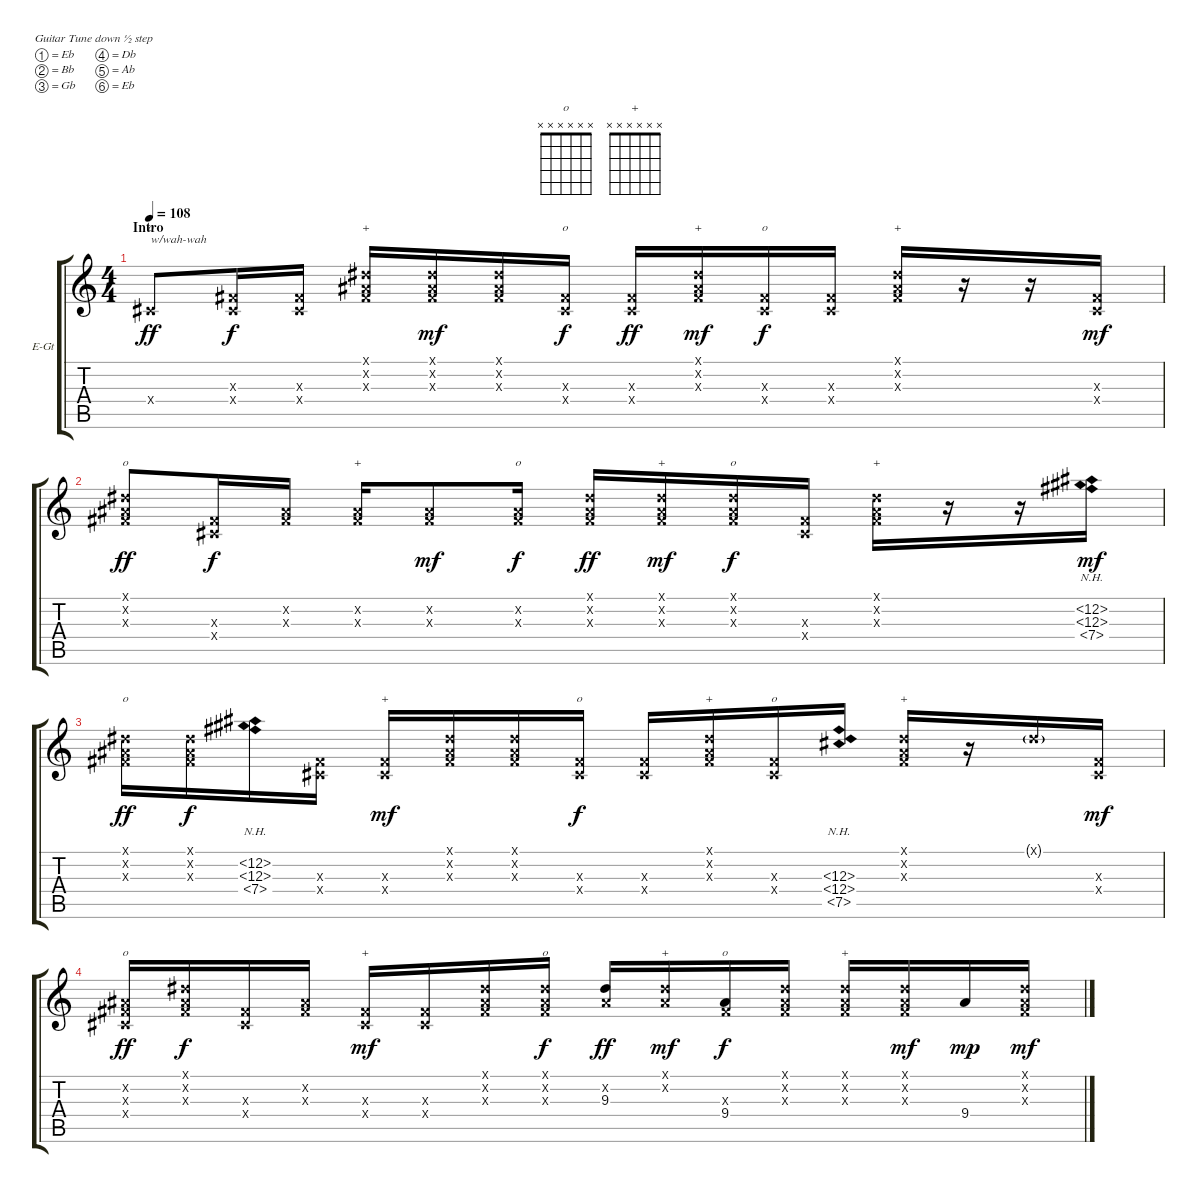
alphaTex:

\bracketExtendMode groupsimilarinstruments
\firstSystemTrackNameOrientation horizontal
\otherSystemsTrackNameOrientation horizontal
\track ("Guitar (Jimi Hendrix)" "E-Gt") {instrument overdrivenguitar}
\staff {score tabs}
\tuning (Eb4 Bb3 Gb3 Db3 Ab2 Eb2)
\chord ("o" x x x x x x)
\chord ("+" x x x x x x)
\ts (4 4)
\section ("" "Intro")
\tempo 108
\clef g2
\ks c
0.4{x}.8{ch "o" txt "w/wah-wah" dy ff instrument overdrivenguitar} (0.3{x} 0.4{x}).16{dy f} (0.3{x} 0.4{x}).16 (0.1{x} 0.2{x} 0.3{x}).16{ch "+"} (0.1{x} 0.2{x} 0.3{x}).16{dy mf} (0.1{x} 0.2{x} 0.3{x}).16 (0.3{x} 0.4{x}).16{ch "o" dy f} (0.3{x} 0.4{x}).16{dy ff} (0.1{x} 0.2{x} 0.3{x}).16{ch "+" dy mf} (0.3{x} 0.4{x}).16{ch "o" dy f} (0.3{x} 0.4{x}).16 (0.1{x} 0.2{x} 0.3{x}).16{ch "+"} r.16 r.16 (0.3{x} 0.4{x}).16{dy mf} |
(0.1{x} 0.2{x} 0.3{x}).8{ch "o" dy ff} (0.3{x} 0.4{x}).16{dy f} (0.2{x} 0.3{x}).16 (0.2{x} 0.3{x}).16{ch "+"} (0.2{x} 0.3{x}).8{dy mf} (0.2{x} 0.3{x}).16{ch "o" dy f} (0.1{x} 0.2{x} 0.3{x}).16{dy ff} (0.1{x} 0.2{x} 0.3{x}).16{ch "+" dy mf} (0.1{x} 0.2{x} 0.3{x}).16{ch "o" dy f} (0.3{x} 0.4{x}).16 (0.1{x} 0.2{x} 0.3{x}).16{ch "+"} r.16 r.16 (0.2{nh} 0.3{nh} 7.4{nh}).16{dy mf} |
(0.1{x} 0.2{x} 0.3{x}).16{ch "o" dy ff} (0.1{x} 0.2{x} 0.3{x}).16{dy f} (0.2{nh} 0.3{nh} 7.4{nh}).16 (0.3{x} 0.4{x}).16 (0.3{x} 0.4{x}).16{ch "+" dy mf} (0.1{x} 0.2{x} 0.3{x}).16 (0.1{x} 0.2{x} 0.3{x}).16 (0.3{x} 0.4{x}).16{ch "o" dy f} (0.3{x} 0.4{x}).16 (0.1{x} 0.2{x} 0.3{x}).16{ch "+"} (0.3{x} 0.4{x}).16{ch "o"} (0.3{nh} 0.4{nh} 7.5{nh}).16 (0.1{x} 0.2{x} 0.3{x}).16{ch "+"} r.16 0.1{g x}.16 (0.3{x} 0.4{x}).16{dy mf} |
(0.2{x} 0.3{x} 0.4{x}).16{ch "o" dy ff} (0.1{x} 0.2{x} 0.3{x}).16{dy f} (0.3{x} 0.4{x}).16 (0.2{x} 0.3{x}).16 (0.3{x} 0.4{x}).16{ch "+" dy mf} (0.3{x} 0.4{x}).16 (0.1{x} 0.2{x} 0.3{x}).16 (0.1{x} 0.2{x} 0.3{x}).16{ch "o" dy f} (0.2{x} 9.3).16{dy ff} (0.1{x} 0.2{x}).16{ch "+" dy mf} (0.3{x} 9.4).16{ch "o" dy f} (0.1{x} 0.2{x} 0.3{x}).16 (0.1{x} 0.2{x} 0.3{x}).16{ch "+"} (0.1{x} 0.2{x} 0.3{x}).16{dy mf} 9.4.16{dy mp} (0.1{x} 0.2{x} 0.3{x}).16{dy mf}
